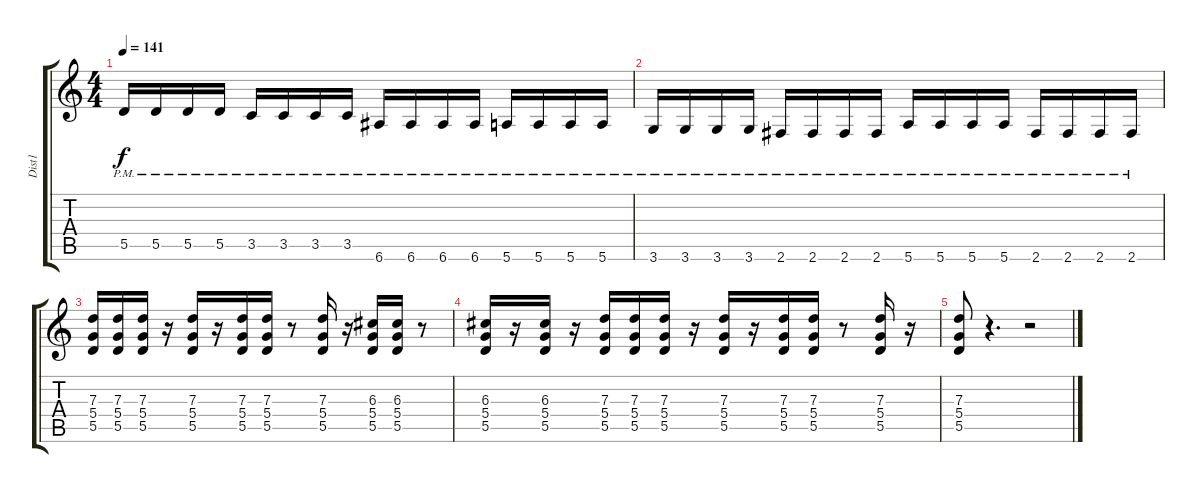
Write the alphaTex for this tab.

\track ("Dist1" "Dist1") {instrument distortionguitar}
\staff {score tabs}
\tuning (E4 B3 G3 D3 A2 E2) {hide}
\ts (4 4)
\tempo 141
\clef g2
\ks c
5.5{pm}.16{dy f} 5.5{pm}.16 5.5{pm}.16 5.5{pm}.16 3.5{pm}.16 3.5{pm}.16 3.5{pm}.16 3.5{pm}.16 6.6{pm}.16 6.6{pm}.16 6.6{pm}.16 6.6{pm}.16 5.6{pm}.16 5.6{pm}.16 5.6{pm}.16 5.6{pm}.16 |
3.6{pm}.16 3.6{pm}.16 3.6{pm}.16 3.6{pm}.16 2.6{pm}.16 2.6{pm}.16 2.6{pm}.16 2.6{pm}.16 5.6{pm}.16 5.6{pm}.16 5.6{pm}.16 5.6{pm}.16 2.6{pm}.16 2.6{pm}.16 2.6{pm}.16 2.6{pm}.16 |
(7.3 5.4 5.5).16 (7.3 5.4 5.5).16 (7.3 5.4 5.5).16 r.16 (7.3 5.4 5.5).16 r.16 (7.3 5.4 5.5).16 (7.3 5.4 5.5).16 r.8 (7.3 5.4 5.5).16 r.16 (6.3 5.4 5.5).16 (6.3 5.4 5.5).16 r.8 |
(6.3 5.4 5.5).16 r.16 (6.3 5.4 5.5).16 r.16 (7.3 5.4 5.5).16 (7.3 5.4 5.5).16 (7.3 5.4 5.5).16 r.16 (7.3 5.4 5.5).16 r.16 (7.3 5.4 5.5).16 (7.3 5.4 5.5).16 r.8 (7.3 5.4 5.5).16 r.16 |
(7.3 5.4 5.5).8 r.4{d} r.2
